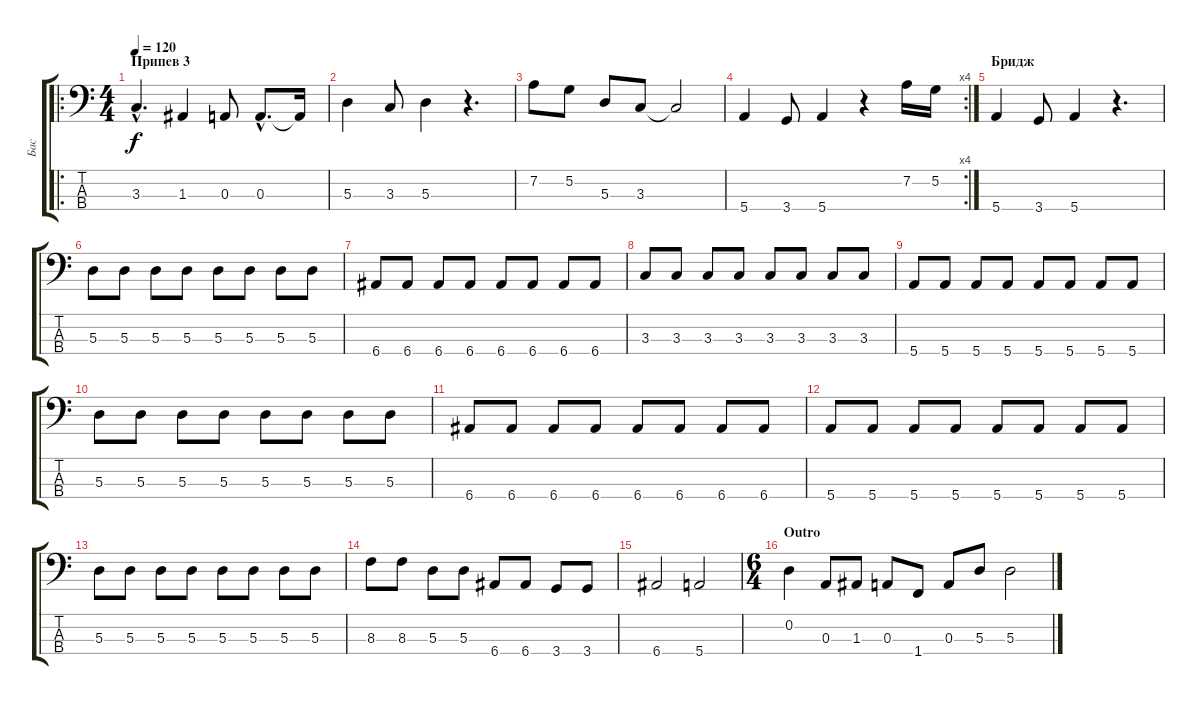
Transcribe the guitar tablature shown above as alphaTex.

\track ("Бас" "Бас") {instrument electricbassfinger}
\staff {score tabs}
\tuning (G2 D2 A1 E1) {hide}
\ro
\ts (4 4)
\section ("" "Припев 3")
\tempo 120
\clef f4
\ks c
3.3{hac}.4{d dy f} 1.3.4 0.3.8 0.3{hac}.8{d} 0.3{t}.16 |
5.3.4 3.3.8 5.3.4 r.4{d} |
7.2.8 5.2.8 5.3.8 3.3.8 3.3{t}.2 |
\rc 4
5.4.4 3.4.8 5.4.4 r.4 7.2.16 5.2.16 |
\section ("" "Бридж")
5.4.4 3.4.8 5.4.4 r.4{d} |
5.3.8 5.3.8 5.3.8 5.3.8 5.3.8 5.3.8 5.3.8 5.3.8 |
6.4.8 6.4.8 6.4.8 6.4.8 6.4.8 6.4.8 6.4.8 6.4.8 |
3.3.8 3.3.8 3.3.8 3.3.8 3.3.8 3.3.8 3.3.8 3.3.8 |
5.4.8 5.4.8 5.4.8 5.4.8 5.4.8 5.4.8 5.4.8 5.4.8 |
5.3.8 5.3.8 5.3.8 5.3.8 5.3.8 5.3.8 5.3.8 5.3.8 |
6.4.8 6.4.8 6.4.8 6.4.8 6.4.8 6.4.8 6.4.8 6.4.8 |
5.4.8 5.4.8 5.4.8 5.4.8 5.4.8 5.4.8 5.4.8 5.4.8 |
5.3.8 5.3.8 5.3.8 5.3.8 5.3.8 5.3.8 5.3.8 5.3.8 |
8.3.8 8.3.8 5.3.8 5.3.8 6.4.8 6.4.8 3.4.8 3.4.8 |
6.4.2 5.4.2 |
\ts (6 4)
\section ("" "Outro")
0.2.4 0.3.8 1.3.8 0.3.8 1.4.8 0.3.8 5.3.8 5.3.2
